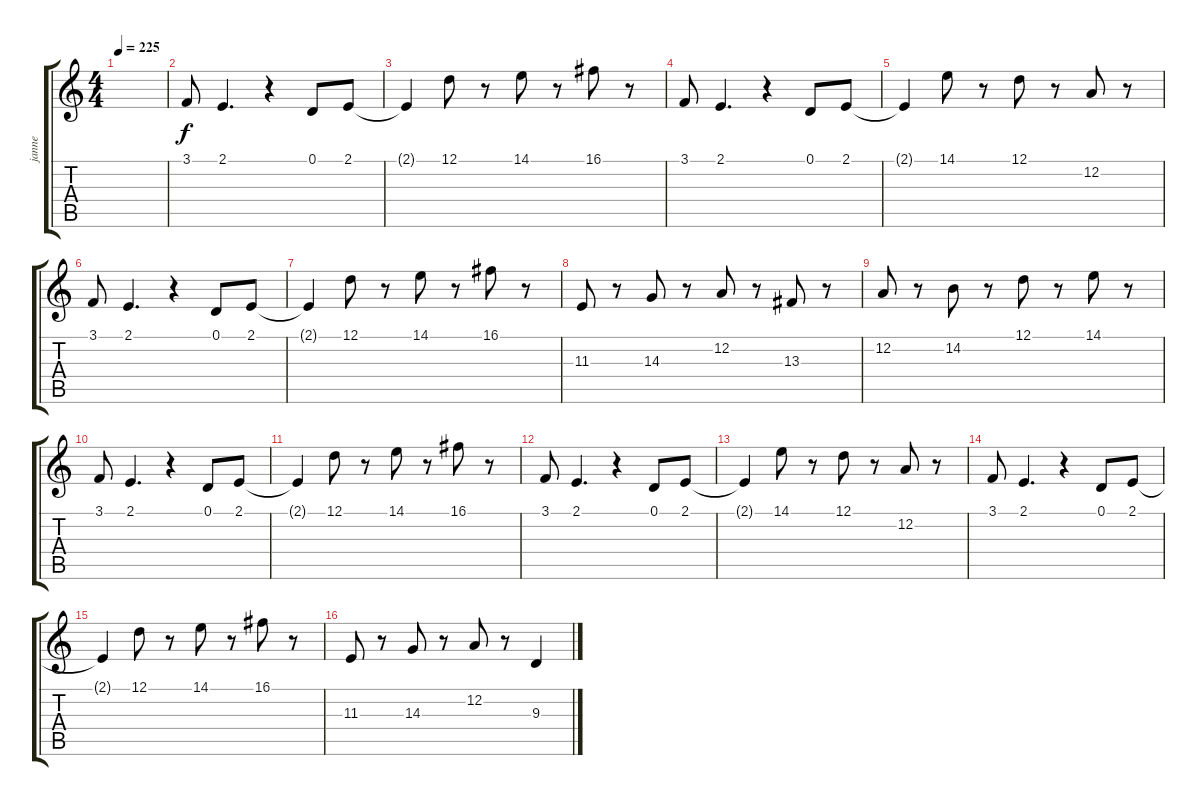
\track ("janne" "janne") {instrument pad1newage}
\staff {score tabs}
\tuning (D4 A3 F3 C3 G2 D2) {hide}
\ts (4 4)
\tempo 225
\clef g2
\ks c
|
3.1.8{instrument stringensemble1} 2.1.4{d} r.4 0.1.8 2.1.8 |
2.1{t}.4 12.1.8 r.8 14.1.8 r.8 16.1.8 r.8 |
3.1.8{instrument stringensemble1} 2.1.4{d} r.4 0.1.8 2.1.8 |
2.1{t}.4 14.1.8 r.8 12.1.8 r.8 12.2.8 r.8 |
3.1.8{instrument stringensemble1} 2.1.4{d} r.4 0.1.8 2.1.8 |
2.1{t}.4 12.1.8 r.8 14.1.8 r.8 16.1.8 r.8 |
11.3.8 r.8 14.3.8 r.8 12.2.8 r.8 13.3.8 r.8 |
12.2.8 r.8 14.2.8 r.8 12.1.8 r.8 14.1.8 r.8 |
3.1.8{instrument stringensemble1} 2.1.4{d} r.4 0.1.8 2.1.8 |
2.1{t}.4 12.1.8 r.8 14.1.8 r.8 16.1.8 r.8 |
3.1.8{instrument stringensemble1} 2.1.4{d} r.4 0.1.8 2.1.8 |
2.1{t}.4 14.1.8 r.8 12.1.8 r.8 12.2.8 r.8 |
3.1.8{instrument stringensemble1} 2.1.4{d} r.4 0.1.8 2.1.8 |
2.1{t}.4 12.1.8 r.8 14.1.8 r.8 16.1.8 r.8 |
11.3.8 r.8 14.3.8 r.8 12.2.8 r.8 9.3.4
